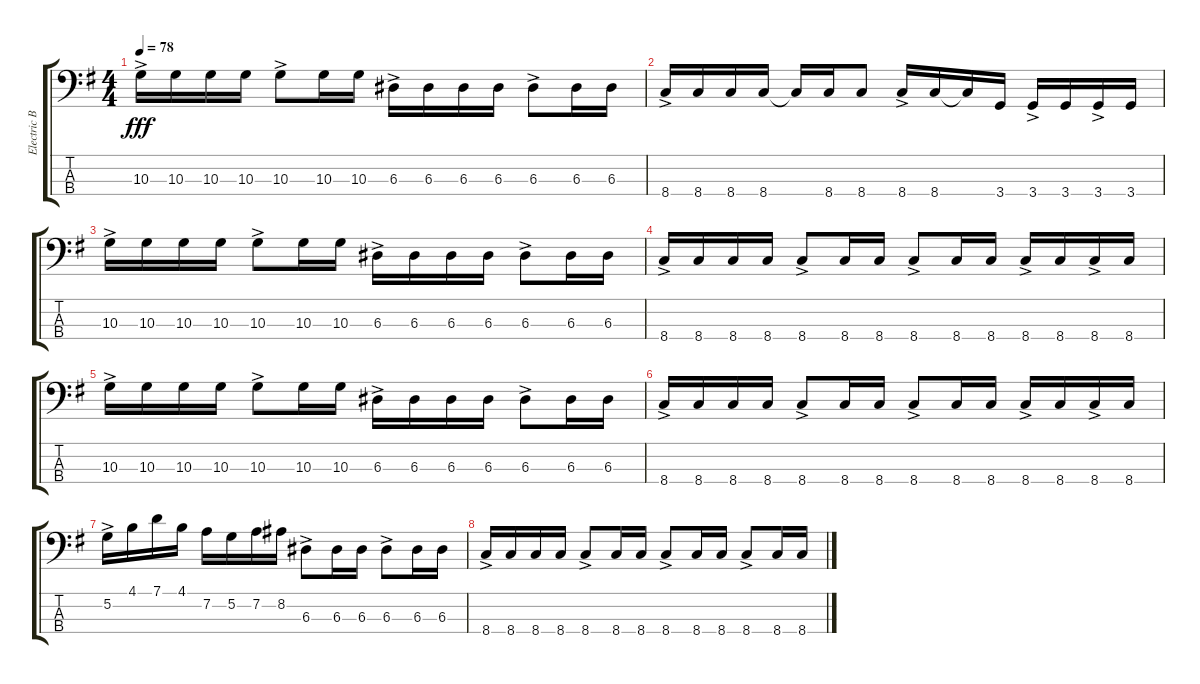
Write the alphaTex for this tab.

\track ("Electric Bass Guitar" "Electric B") {instrument electricbasspick}
\staff {score tabs}
\tuning (G2 D2 A1 E1) {hide}
\ts (4 4)
\tempo 78
\clef f4
\ks g
10.3{ac}.16{dy fff} 10.3.16 10.3.16 10.3.16 10.3{ac}.8 10.3.16 10.3.16 6.3{ac}.16 6.3.16 6.3.16 6.3.16 6.3{ac}.8 6.3.16 6.3.16 |
8.4{ac}.16 8.4.16 8.4.16 8.4.16 8.4{t}.16 8.4.16 8.4.8 8.4{ac}.16 8.4.16 8.4{t}.16 3.4.16 3.4{ac}.16 3.4.16 3.4{ac}.16 3.4.16 |
10.3{ac}.16 10.3.16 10.3.16 10.3.16 10.3{ac}.8 10.3.16 10.3.16 6.3{ac}.16 6.3.16 6.3.16 6.3.16 6.3{ac}.8 6.3.16 6.3.16 |
8.4{ac}.16 8.4.16 8.4.16 8.4.16 8.4{ac}.8 8.4.16 8.4.16 8.4{ac}.8 8.4.16 8.4.16 8.4{ac}.16 8.4.16 8.4{ac}.16 8.4.16 |
10.3{ac}.16 10.3.16 10.3.16 10.3.16 10.3{ac}.8 10.3.16 10.3.16 6.3{ac}.16 6.3.16 6.3.16 6.3.16 6.3{ac}.8 6.3.16 6.3.16 |
8.4{ac}.16 8.4.16 8.4.16 8.4.16 8.4{ac}.8 8.4.16 8.4.16 8.4{ac}.8 8.4.16 8.4.16 8.4{ac}.16 8.4.16 8.4{ac}.16 8.4.16 |
5.2{ac}.16 4.1.16 7.1.16 4.1.16 7.2.16 5.2.16 7.2.16 8.2.16 6.3{ac}.8 6.3.16 6.3.16 6.3{ac}.8 6.3.16 6.3.16 |
8.4{ac}.16 8.4.16 8.4.16 8.4.16 8.4{ac}.8 8.4.16 8.4.16 8.4{ac}.8 8.4.16 8.4.16 8.4{ac}.8 8.4.16 8.4.16
